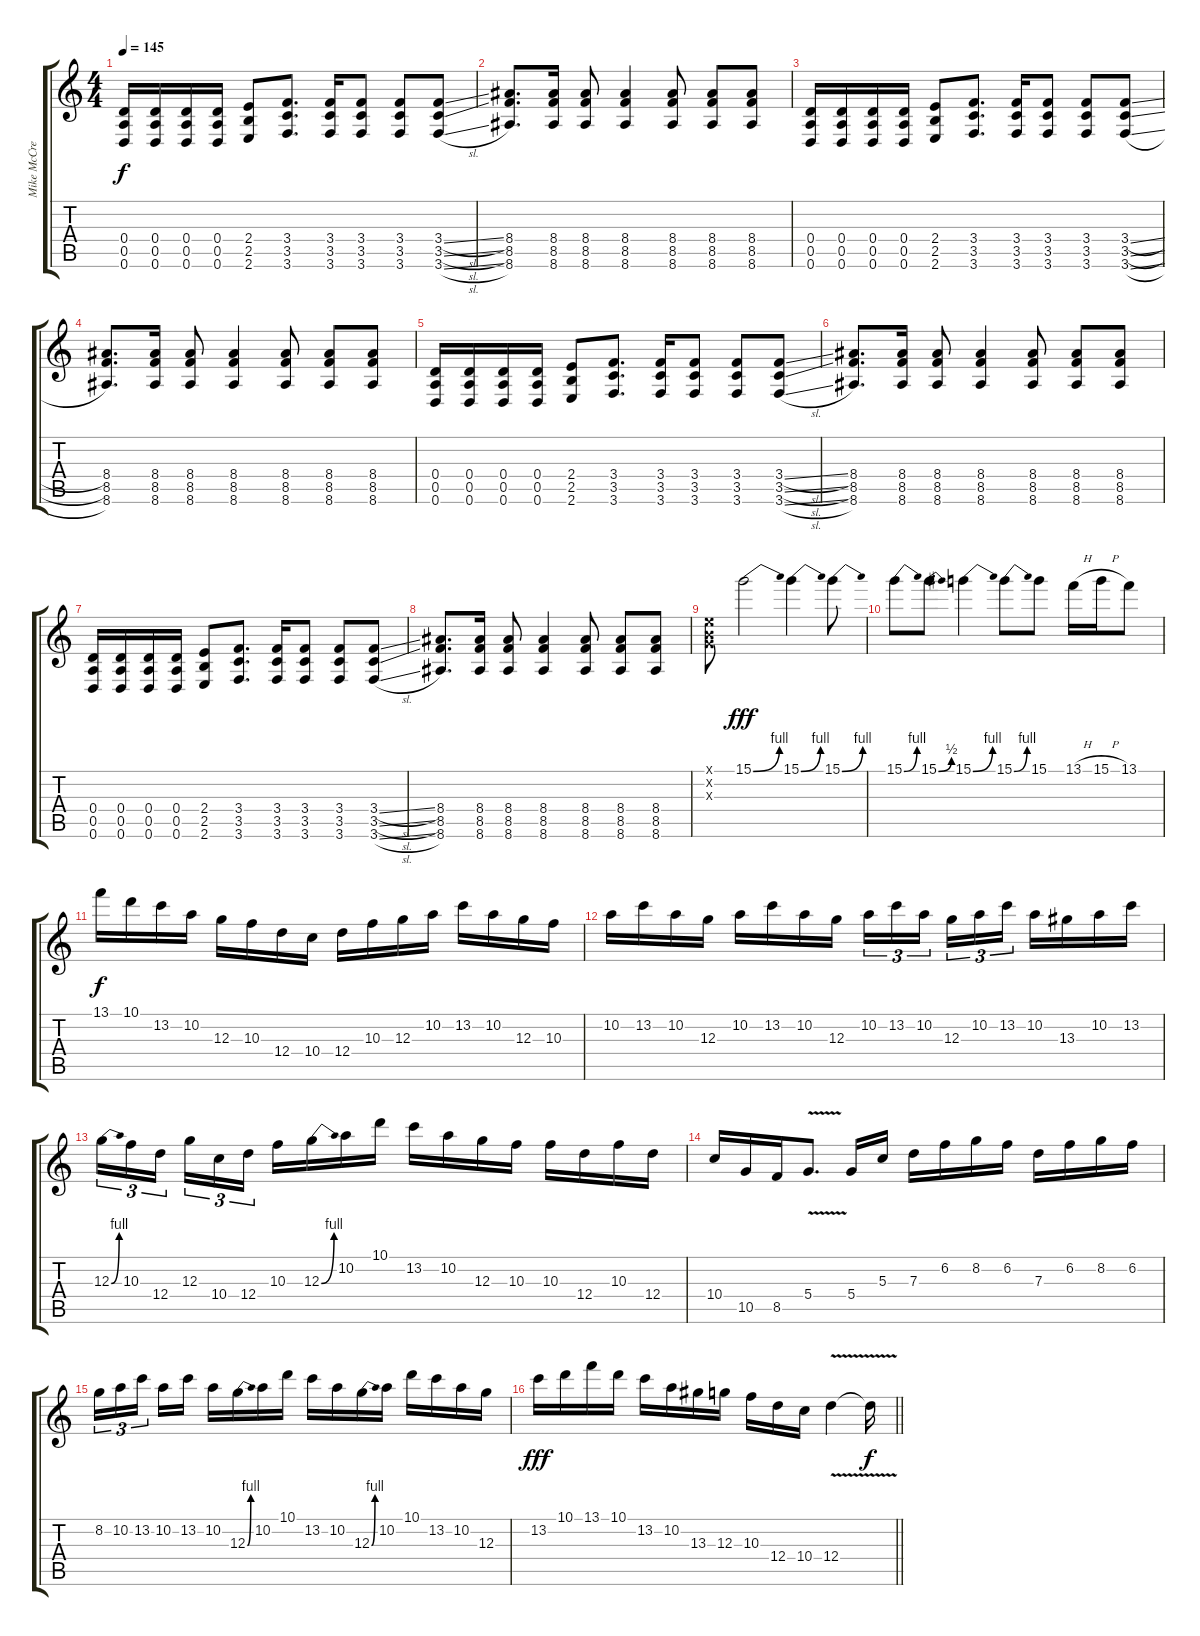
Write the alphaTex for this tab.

\track ("Mike McCready" "Mike McCre") {instrument overdrivenguitar}
\staff {score tabs}
\tuning (E4 B3 G3 D3 A2 D2) {hide}
\ts (4 4)
\tempo 145
\clef g2
\ks c
(0.4 0.5 0.6).16{dy f} (0.4 0.5 0.6).16 (0.4 0.5 0.6).16 (0.4 0.5 0.6).16 (2.4 2.5 2.6).8 (3.4 3.5 3.6).8{d} (3.4 3.5 3.6).16 (3.4 3.5 3.6).8 (3.4 3.5 3.6).8 (3.4{sl} 3.5{sl} 3.6{sl}).8 |
(8.4 8.5 8.6).8{d} (8.4 8.5 8.6).16 (8.4 8.5 8.6).8 (8.4 8.5 8.6).4 (8.4 8.5 8.6).8 (8.4 8.5 8.6).8 (8.4 8.5 8.6).8 |
(0.4 0.5 0.6).16 (0.4 0.5 0.6).16 (0.4 0.5 0.6).16 (0.4 0.5 0.6).16 (2.4 2.5 2.6).8 (3.4 3.5 3.6).8{d} (3.4 3.5 3.6).16 (3.4 3.5 3.6).8 (3.4 3.5 3.6).8 (3.4{sl} 3.5{sl} 3.6{sl}).8 |
(8.4 8.5 8.6).8{d} (8.4 8.5 8.6).16 (8.4 8.5 8.6).8 (8.4 8.5 8.6).4 (8.4 8.5 8.6).8 (8.4 8.5 8.6).8 (8.4 8.5 8.6).8 |
(0.4 0.5 0.6).16 (0.4 0.5 0.6).16 (0.4 0.5 0.6).16 (0.4 0.5 0.6).16 (2.4 2.5 2.6).8 (3.4 3.5 3.6).8{d} (3.4 3.5 3.6).16 (3.4 3.5 3.6).8 (3.4 3.5 3.6).8 (3.4{sl} 3.5{sl} 3.6{sl}).8 |
(8.4 8.5 8.6).8{d} (8.4 8.5 8.6).16 (8.4 8.5 8.6).8 (8.4 8.5 8.6).4 (8.4 8.5 8.6).8 (8.4 8.5 8.6).8 (8.4 8.5 8.6).8 |
(0.4 0.5 0.6).16 (0.4 0.5 0.6).16 (0.4 0.5 0.6).16 (0.4 0.5 0.6).16 (2.4 2.5 2.6).8 (3.4 3.5 3.6).8{d} (3.4 3.5 3.6).16 (3.4 3.5 3.6).8 (3.4 3.5 3.6).8 (3.4{sl} 3.5{sl} 3.6{sl}).8 |
(8.4 8.5 8.6).8{d} (8.4 8.5 8.6).16 (8.4 8.5 8.6).8 (8.4 8.5 8.6).4 (8.4 8.5 8.6).8 (8.4 8.5 8.6).8 (8.4 8.5 8.6).8 |
(0.1{x} 0.2{x} 0.3{x}).8 15.1{be (bend 0 0 60 4)}.2{dy fff} 15.1{be (bend 0 0 60 4)}.4 15.1{be (bend 0 0 60 4)}.8 |
15.1{be (bend 0 0 60 4)}.8 15.1{be (bend 0 0 60 2)}.8 15.1{be (bend 0 0 60 4)}.4 15.1{be (bend 0 0 60 4)}.8 15.1.8 13.1{h}.16 15.1{h}.16 13.1.8 |
13.1.16{dy f} 10.1.16 13.2.16 10.2.16 12.3.16 10.3.16 12.4.16 10.4.16 12.4.16 10.3.16 12.3.16 10.2.16 13.2.16 10.2.16 12.3.16 10.3.16 |
10.2.16 13.2.16 10.2.16 12.3.16 10.2.16 13.2.16 10.2.16 12.3.16 10.2.16{tu (3 2)} 13.2.16{tu (3 2)} 10.2.16{tu (3 2) beam splitsecondary} 12.3.16{tu (3 2)} 10.2.16{tu (3 2)} 13.2.16{tu (3 2)} 10.2.16 13.3.16 10.2.16 13.2.16 |
12.3{be (bend 0 0 60 4)}.16{tu (3 2)} 10.3.16{tu (3 2)} 12.4.16{tu (3 2) beam splitsecondary} 12.3.16{tu (3 2)} 10.4.16{tu (3 2)} 12.4.16{tu (3 2)} 10.3.16 12.3{be (bend 0 0 60 4)}.16 10.2.16 10.1.16 13.2.16 10.2.16 12.3.16 10.3.16 10.3.16 12.4.16 10.3.16 12.4.16 |
10.4.16 10.5.16 8.5.16 5.4{v}.8{d} 5.4.16 5.3.16 7.3.16 6.2.16 8.2.16 6.2.16 7.3.16 6.2.16 8.2.16 6.2.16 |
8.2.16{tu (3 2)} 10.2.16{tu (3 2)} 13.2.16{tu (3 2) beam splitsecondary} 10.2.16 13.2.16 10.2.16 12.3{be (bend 0 0 60 4)}.16 10.2.16 10.1.16 13.2.16 10.2.16 12.3{be (bend 0 0 60 4)}.16 10.2.16 10.1.16 13.2.16 10.2.16 12.3.16 |
\barLineRight lightlight
13.2.16{dy fff} 10.1.16 13.1.16 10.1.16 13.2.16 10.2.16 13.3.16 12.3.16 10.3.16 12.4.16 10.4.16 12.4{v}.4 12.4{t}.16{dy f}
